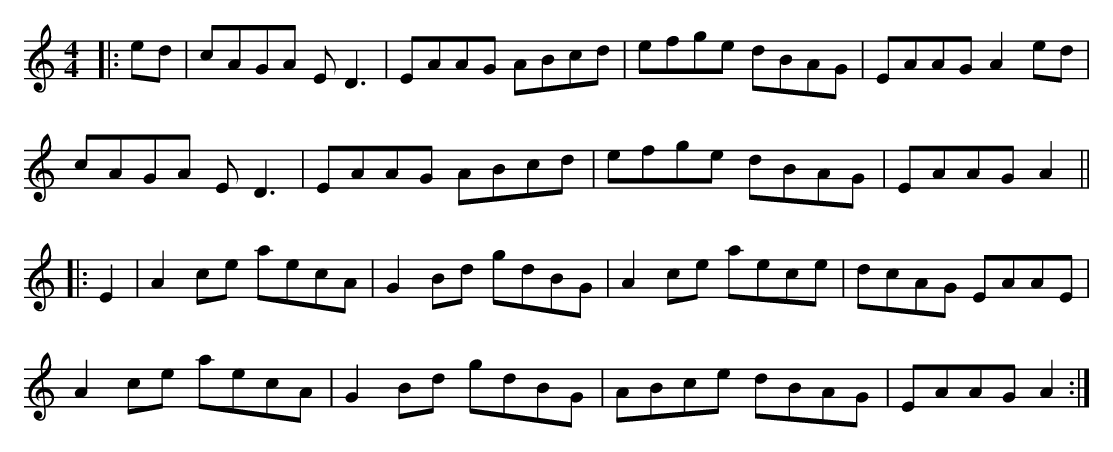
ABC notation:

X:1
M:4/4
K:Amin
|:ed|cAGA ED3|EAAG ABcd|efge dBAG|EAAG A2 ed|
cAGA ED3|EAAG ABcd|efge dBAG|EAAG A2||
|:E2|A2ce aecA|G2Bd gdBG|A2ce aece|dcAG EAAE|
A2ce aecA|G2Bd gdBG|ABce dBAG|EAAG A2:|
